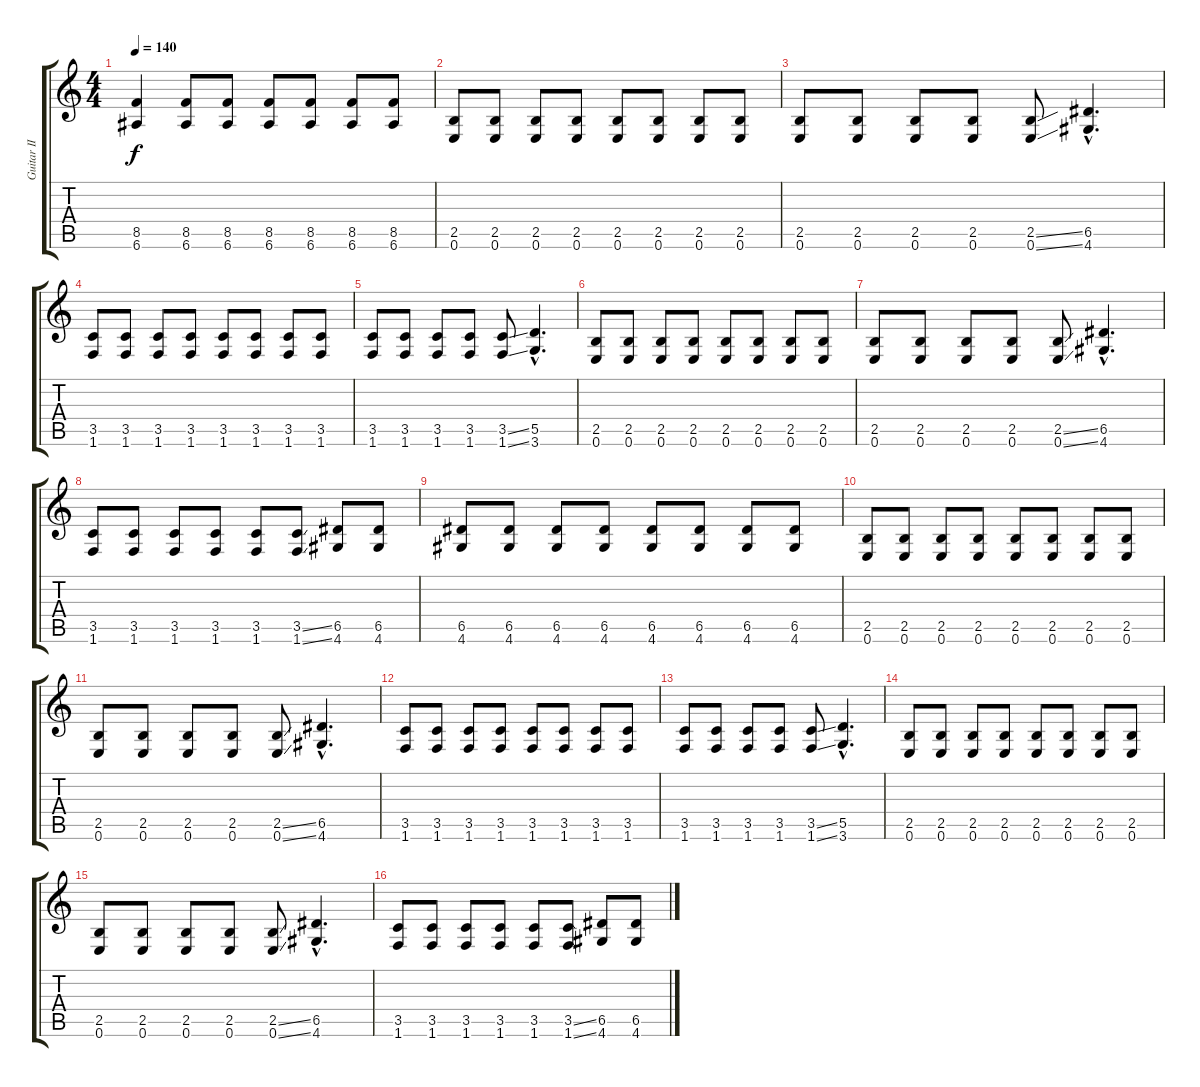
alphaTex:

\track ("Guitar II" "Guitar II") {instrument distortionguitar}
\staff {score tabs}
\tuning (E4 B3 G3 D3 A2 E2) {hide}
\ts (4 4)
\tempo 140
\clef g2
\ks c
(8.5 6.6).4{dy f} (8.5 6.6).8 (8.5 6.6).8 (8.5 6.6).8 (8.5 6.6).8 (8.5 6.6).8 (8.5 6.6).8 |
(2.5 0.6).8 (2.5 0.6).8 (2.5 0.6).8 (2.5 0.6).8 (2.5 0.6).8 (2.5 0.6).8 (2.5 0.6).8 (2.5 0.6).8 |
(2.5 0.6).8 (2.5 0.6).8 (2.5 0.6).8 (2.5 0.6).8 (2.5{ss} 0.6{ss}).8 (6.5{hac} 4.6{hac}).4{d} |
(3.5 1.6).8 (3.5 1.6).8 (3.5 1.6).8 (3.5 1.6).8 (3.5 1.6).8 (3.5 1.6).8 (3.5 1.6).8 (3.5 1.6).8 |
(3.5 1.6).8 (3.5 1.6).8 (3.5 1.6).8 (3.5 1.6).8 (3.5{ss} 1.6{ss}).8 (5.5{hac} 3.6{hac}).4{d} |
(2.5 0.6).8 (2.5 0.6).8 (2.5 0.6).8 (2.5 0.6).8 (2.5 0.6).8 (2.5 0.6).8 (2.5 0.6).8 (2.5 0.6).8 |
(2.5 0.6).8 (2.5 0.6).8 (2.5 0.6).8 (2.5 0.6).8 (2.5{ss} 0.6{ss}).8 (6.5{hac} 4.6{hac}).4{d} |
(3.5 1.6).8 (3.5 1.6).8 (3.5 1.6).8 (3.5 1.6).8 (3.5 1.6).8 (3.5{ss} 1.6{ss}).8 (6.5 4.6).8 (6.5 4.6).8 |
(6.5 4.6).8 (6.5 4.6).8 (6.5 4.6).8 (6.5 4.6).8 (6.5 4.6).8 (6.5 4.6).8 (6.5 4.6).8 (6.5 4.6).8 |
(2.5 0.6).8 (2.5 0.6).8 (2.5 0.6).8 (2.5 0.6).8 (2.5 0.6).8 (2.5 0.6).8 (2.5 0.6).8 (2.5 0.6).8 |
(2.5 0.6).8 (2.5 0.6).8 (2.5 0.6).8 (2.5 0.6).8 (2.5{ss} 0.6{ss}).8 (6.5{hac} 4.6{hac}).4{d} |
(3.5 1.6).8 (3.5 1.6).8 (3.5 1.6).8 (3.5 1.6).8 (3.5 1.6).8 (3.5 1.6).8 (3.5 1.6).8 (3.5 1.6).8 |
(3.5 1.6).8 (3.5 1.6).8 (3.5 1.6).8 (3.5 1.6).8 (3.5{ss} 1.6{ss}).8 (5.5{hac} 3.6{hac}).4{d} |
(2.5 0.6).8 (2.5 0.6).8 (2.5 0.6).8 (2.5 0.6).8 (2.5 0.6).8 (2.5 0.6).8 (2.5 0.6).8 (2.5 0.6).8 |
(2.5 0.6).8 (2.5 0.6).8 (2.5 0.6).8 (2.5 0.6).8 (2.5{ss} 0.6{ss}).8 (6.5{hac} 4.6{hac}).4{d} |
(3.5 1.6).8 (3.5 1.6).8 (3.5 1.6).8 (3.5 1.6).8 (3.5 1.6).8 (3.5{ss} 1.6{ss}).8 (6.5 4.6).8 (6.5 4.6).8
